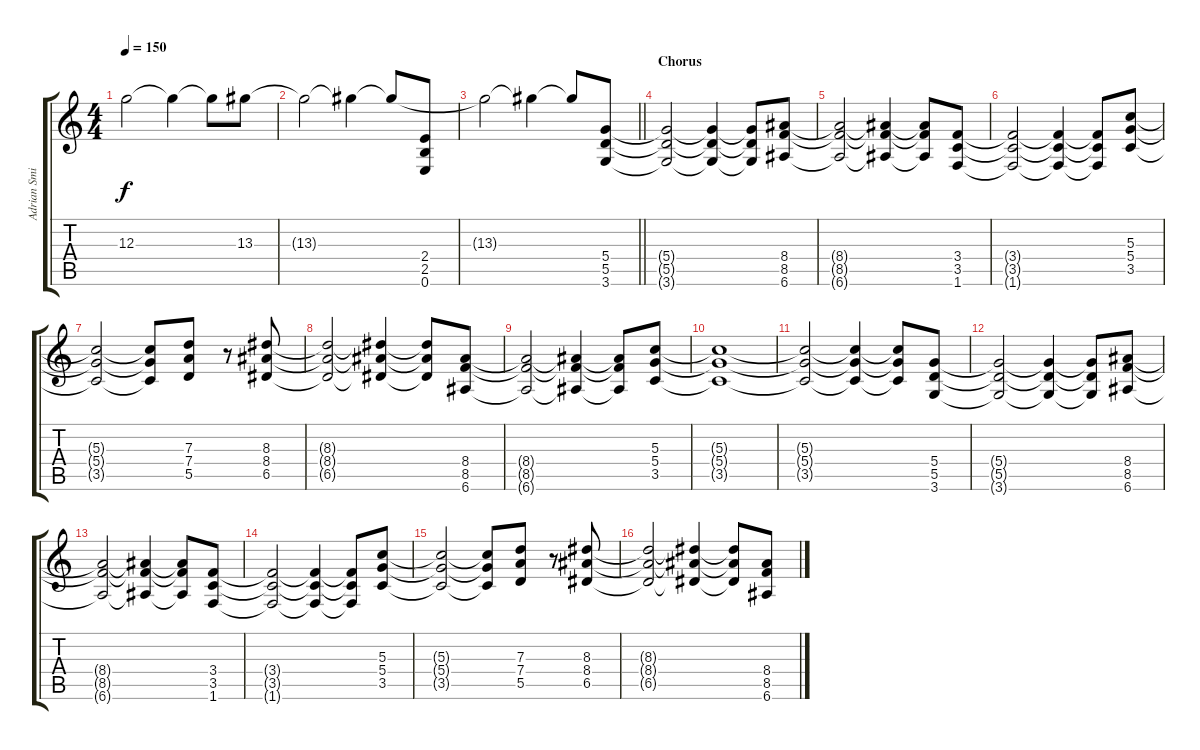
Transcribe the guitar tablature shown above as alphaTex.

\track ("Adrian Smith" "Adrian Smi") {instrument distortionguitar}
\staff {score tabs}
\tuning (E4 B3 G3 D3 A2 E2) {hide}
\ts (4 4)
\tempo 150
\clef g2
\ks c
12.3.2{dy f} 12.3{t}.4 12.3{t}.8 13.3.8 |
13.3{t}.2 13.3{t}.4 13.3{t}.8 (2.4 2.5 0.6).8 |
\barLineRight lightlight
13.3{t}.2 13.3{t}.4 13.3{t}.8 (5.4 5.5 3.6).8 |
\section ("" "Chorus")
(5.4{t} 5.5{t} 3.6{t}).2 (5.4{t} 5.5{t} 3.6{t}).4 (5.4{t} 5.5{t} 3.6{t}).8 (8.4 8.5 6.6).8 |
(8.4{t} 8.5{t} 6.6{t}).2 (8.4{t} 8.5{t} 6.6{t}).4 (8.4{t} 8.5{t} 6.6{t}).8 (3.4 3.5 1.6).8 |
(3.4{t} 3.5{t} 1.6{t}).2 (3.4{t} 3.5{t} 1.6{t}).4 (3.4{t} 3.5{t} 1.6{t}).8 (5.3 5.4 3.5).8 |
(5.3{t} 5.4{t} 3.5{t}).2 (5.3{t} 5.4{t} 3.5{t}).8 (7.3 7.4 5.5).8 r.8 (8.3 8.4 6.5).8 |
(8.3{t} 8.4{t} 6.5{t}).2 (8.3{t} 8.4{t} 6.5{t}).4 (8.3{t} 8.4{t} 6.5{t}).8 (8.4 8.5 6.6).8 |
(8.4{t} 8.5{t} 6.6{t}).2 (8.4{t} 8.5{t} 6.6{t}).4 (8.4{t} 8.5{t} 6.6{t}).8 (5.3 5.4 3.5).8 |
(5.3{t} 5.4{t} 3.5{t}).1 |
(5.3{t} 5.4{t} 3.5{t}).2 (5.3{t} 5.4{t} 3.5{t}).4 (5.3{t} 5.4{t} 3.5{t}).8 (5.4 5.5 3.6).8 |
(5.4{t} 5.5{t} 3.6{t}).2 (5.4{t} 5.5{t} 3.6{t}).4 (5.4{t} 5.5{t} 3.6{t}).8 (8.4 8.5 6.6).8 |
(8.4{t} 8.5{t} 6.6{t}).2 (8.4{t} 8.5{t} 6.6{t}).4 (8.4{t} 8.5{t} 6.6{t}).8 (3.4 3.5 1.6).8 |
(3.4{t} 3.5{t} 1.6{t}).2 (3.4{t} 3.5{t} 1.6{t}).4 (3.4{t} 3.5{t} 1.6{t}).8 (5.3 5.4 3.5).8 |
(5.3{t} 5.4{t} 3.5{t}).2 (5.3{t} 5.4{t} 3.5{t}).8 (7.3 7.4 5.5).8 r.8 (8.3 8.4 6.5).8 |
(8.3{t} 8.4{t} 6.5{t}).2 (8.3{t} 8.4{t} 6.5{t}).4 (8.3{t} 8.4{t} 6.5{t}).8 (8.4 8.5 6.6).8
